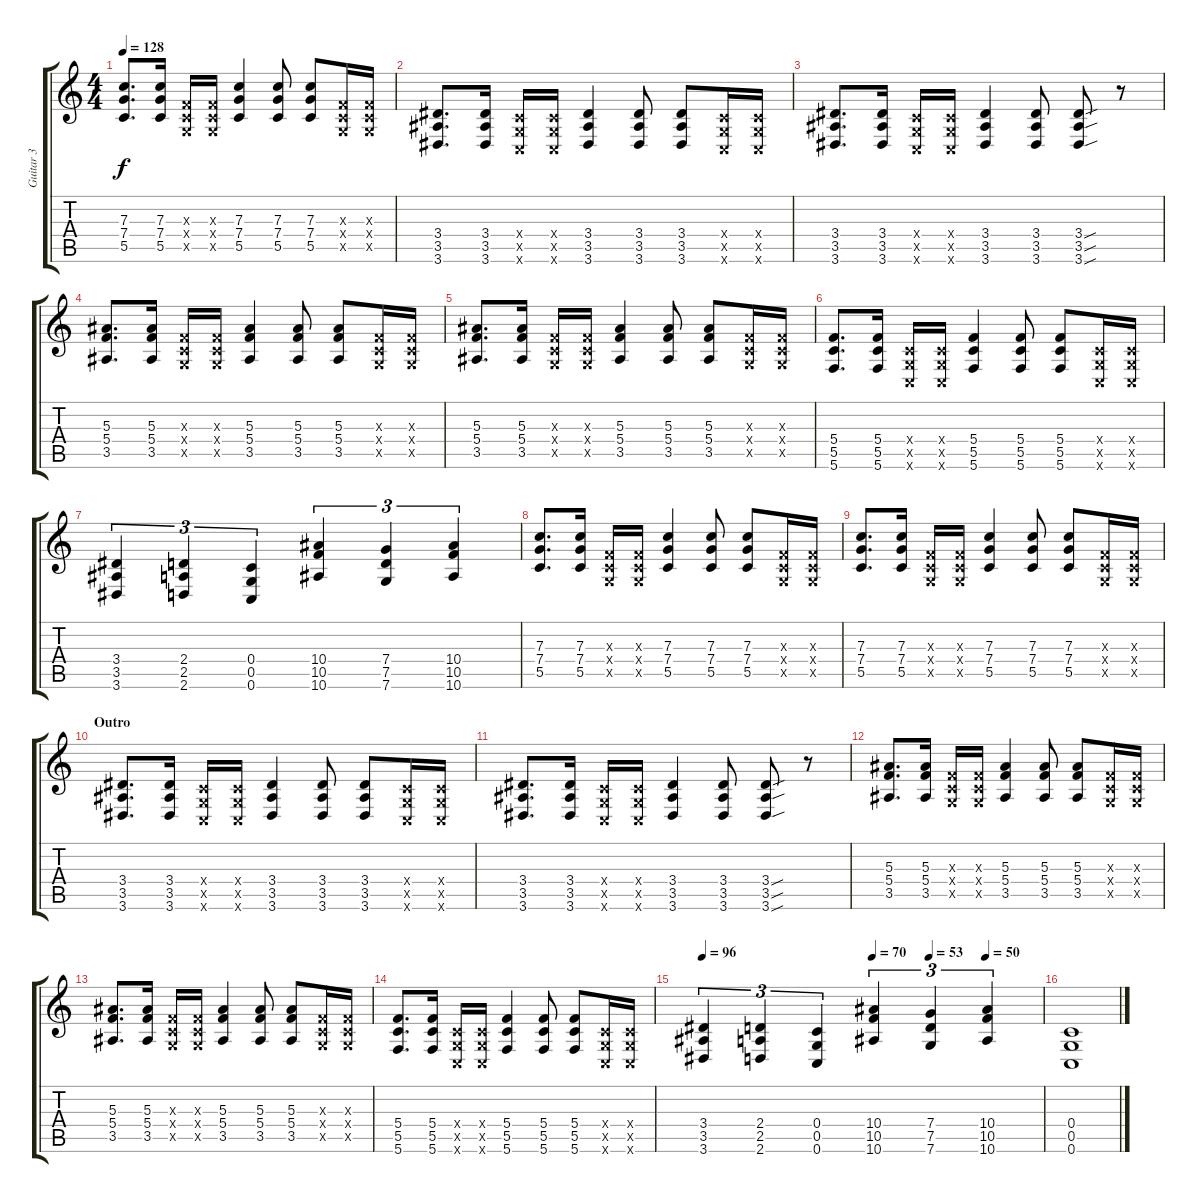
\track ("Guitar 3" "Guitar 3") {instrument distortionguitar}
\staff {score tabs}
\tuning (D4 A3 F3 C3 G2 C2) {hide}
\ts (4 4)
\tempo 128
\clef g2
\ks c
(7.3 7.4 5.5).8{d dy f} (7.3 7.4 5.5).16 (0.3{x} 0.4{x} 0.5{x}).16 (0.3{x} 0.4{x} 0.5{x}).16 (7.3 7.4 5.5).4 (7.3 7.4 5.5).8 (7.3 7.4 5.5).8 (0.3{x} 0.4{x} 0.5{x}).16 (0.3{x} 0.4{x} 0.5{x}).16 |
(3.4 3.5 3.6).8{d} (3.4 3.5 3.6).16 (0.4{x} 0.5{x} 0.6{x}).16 (0.4{x} 0.5{x} 0.6{x}).16 (3.4 3.5 3.6).4 (3.4 3.5 3.6).8 (3.4 3.5 3.6).8 (0.4{x} 0.5{x} 0.6{x}).16 (0.4{x} 0.5{x} 0.6{x}).16 |
(3.4 3.5 3.6).8{d} (3.4 3.5 3.6).16 (0.4{x} 0.5{x} 0.6{x}).16 (0.4{x} 0.5{x} 0.6{x}).16 (3.4 3.5 3.6).4 (3.4 3.5 3.6).8 (3.4{sou} 3.5{sou} 3.6{sou}).8 r.8 |
(5.3 5.4 3.5).8{d} (5.3 5.4 3.5).16 (0.3{x} 0.4{x} 0.5{x}).16 (0.3{x} 0.4{x} 0.5{x}).16 (5.3 5.4 3.5).4 (5.3 5.4 3.5).8 (5.3 5.4 3.5).8 (0.3{x} 0.4{x} 0.5{x}).16 (0.3{x} 0.4{x} 0.5{x}).16 |
(5.3 5.4 3.5).8{d} (5.3 5.4 3.5).16 (0.3{x} 0.4{x} 0.5{x}).16 (0.3{x} 0.4{x} 0.5{x}).16 (5.3 5.4 3.5).4 (5.3 5.4 3.5).8 (5.3 5.4 3.5).8 (0.3{x} 0.4{x} 0.5{x}).16 (0.3{x} 0.4{x} 0.5{x}).16 |
(5.4 5.5 5.6).8{d} (5.4 5.5 5.6).16 (0.4{x} 0.5{x} 0.6{x}).16 (0.4{x} 0.5{x} 0.6{x}).16 (5.4 5.5 5.6).4 (5.4 5.5 5.6).8 (5.4 5.5 5.6).8 (0.4{x} 0.5{x} 0.6{x}).16 (0.4{x} 0.5{x} 0.6{x}).16 |
(3.4 3.5 3.6).4{tu (3 2)} (2.4 2.5 2.6).4{tu (3 2)} (0.4 0.5 0.6).4{tu (3 2)} (10.4 10.5 10.6).4{tu (3 2)} (7.4 7.5 7.6).4{tu (3 2)} (10.4 10.5 10.6).4{tu (3 2)} |
(7.3 7.4 5.5).8{d} (7.3 7.4 5.5).16 (0.3{x} 0.4{x} 0.5{x}).16 (0.3{x} 0.4{x} 0.5{x}).16 (7.3 7.4 5.5).4 (7.3 7.4 5.5).8 (7.3 7.4 5.5).8 (0.3{x} 0.4{x} 0.5{x}).16 (0.3{x} 0.4{x} 0.5{x}).16 |
(7.3 7.4 5.5).8{d} (7.3 7.4 5.5).16 (0.3{x} 0.4{x} 0.5{x}).16 (0.3{x} 0.4{x} 0.5{x}).16 (7.3 7.4 5.5).4 (7.3 7.4 5.5).8 (7.3 7.4 5.5).8 (0.3{x} 0.4{x} 0.5{x}).16 (0.3{x} 0.4{x} 0.5{x}).16 |
\section ("" "Outro")
(3.4 3.5 3.6).8{d} (3.4 3.5 3.6).16 (0.4{x} 0.5{x} 0.6{x}).16 (0.4{x} 0.5{x} 0.6{x}).16 (3.4 3.5 3.6).4 (3.4 3.5 3.6).8 (3.4 3.5 3.6).8 (0.4{x} 0.5{x} 0.6{x}).16 (0.4{x} 0.5{x} 0.6{x}).16 |
(3.4 3.5 3.6).8{d} (3.4 3.5 3.6).16 (0.4{x} 0.5{x} 0.6{x}).16 (0.4{x} 0.5{x} 0.6{x}).16 (3.4 3.5 3.6).4 (3.4 3.5 3.6).8 (3.4{sou} 3.5{sou} 3.6{sou}).8 r.8 |
(5.3 5.4 3.5).8{d} (5.3 5.4 3.5).16 (0.3{x} 0.4{x} 0.5{x}).16 (0.3{x} 0.4{x} 0.5{x}).16 (5.3 5.4 3.5).4 (5.3 5.4 3.5).8 (5.3 5.4 3.5).8 (0.3{x} 0.4{x} 0.5{x}).16 (0.3{x} 0.4{x} 0.5{x}).16 |
(5.3 5.4 3.5).8{d} (5.3 5.4 3.5).16 (0.3{x} 0.4{x} 0.5{x}).16 (0.3{x} 0.4{x} 0.5{x}).16 (5.3 5.4 3.5).4 (5.3 5.4 3.5).8 (5.3 5.4 3.5).8 (0.3{x} 0.4{x} 0.5{x}).16 (0.3{x} 0.4{x} 0.5{x}).16 |
(5.4 5.5 5.6).8{d} (5.4 5.5 5.6).16 (0.4{x} 0.5{x} 0.6{x}).16 (0.4{x} 0.5{x} 0.6{x}).16 (5.4 5.5 5.6).4 (5.4 5.5 5.6).8 (5.4 5.5 5.6).8 (0.4{x} 0.5{x} 0.6{x}).16 (0.4{x} 0.5{x} 0.6{x}).16 |
\tempo 96
\tempo (70 0.5)
\tempo (53 0.6666666666666666)
\tempo (50 0.8333333333333334)
(3.4 3.5 3.6).4{tu (3 2)} (2.4 2.5 2.6).4{tu (3 2)} (0.4 0.5 0.6).4{tu (3 2)} (10.4 10.5 10.6).4{tu (3 2)} (7.4 7.5 7.6).4{tu (3 2)} (10.4 10.5 10.6).4{tu (3 2)} |
(0.4 0.5 0.6).1{volume 0}
